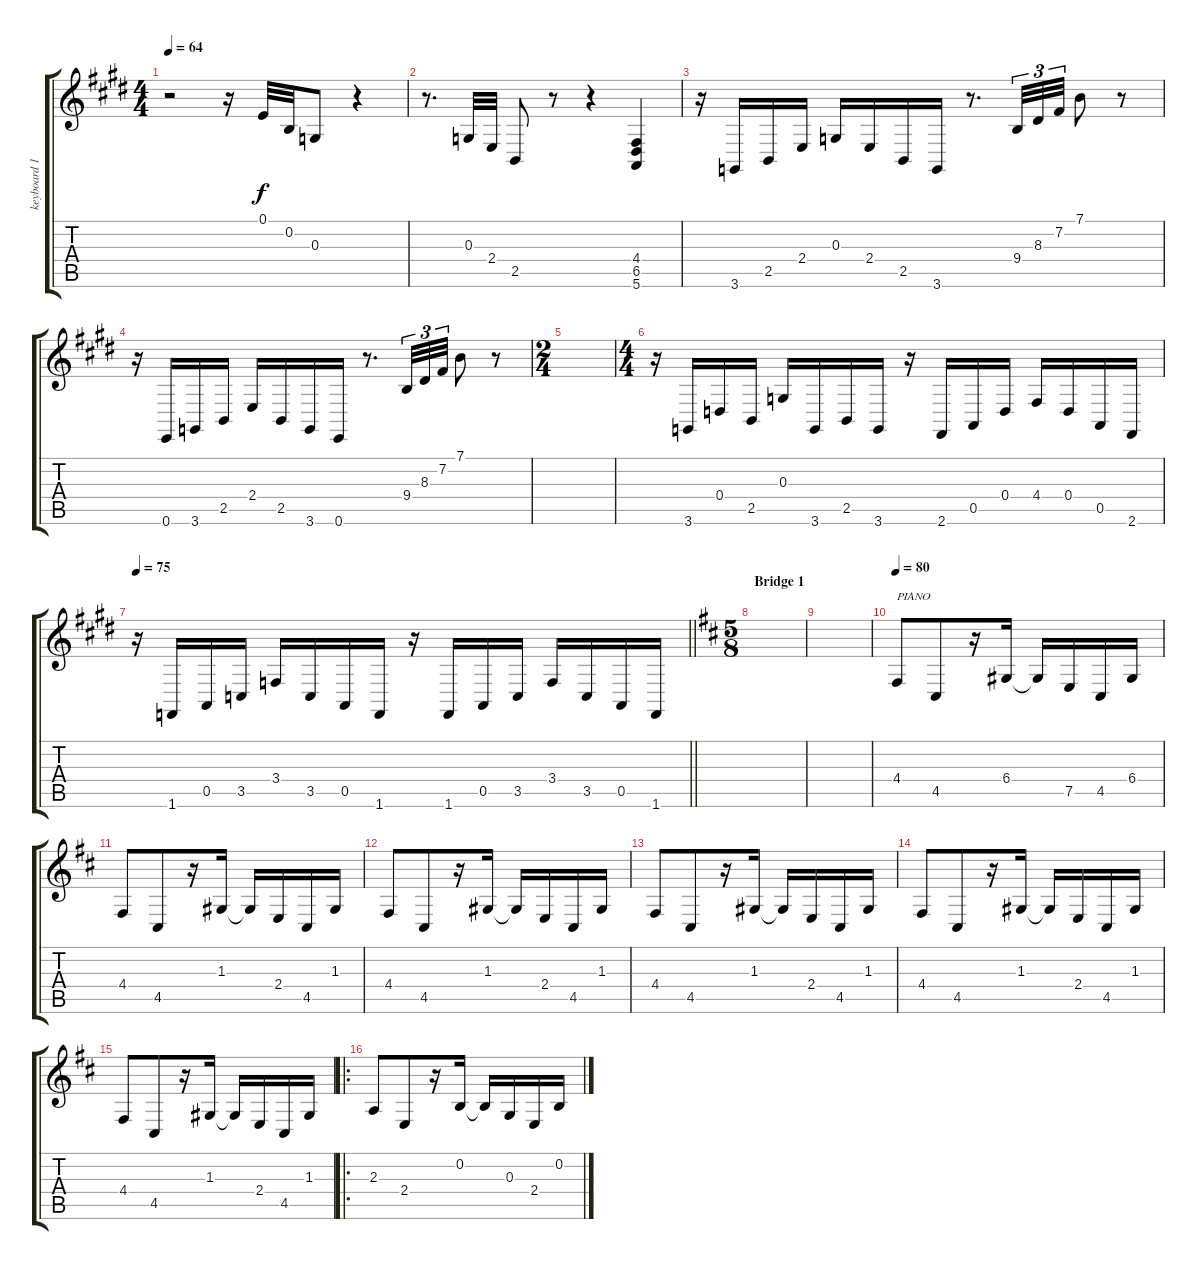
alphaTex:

\track ("keyboard 1" "keyboard 1") {instrument harpsichord}
\staff {score tabs}
\tuning (E4 B3 G3 D3 A2 E2) {hide}
\ts (4 4)
\tempo 64
\clef g2
\ks e
r.2{dy f} r.16 0.1.32 0.2.32 0.3.8 r.4 |
r.8{d} 0.3.32 2.4.32 2.5.8 r.8 r.4 (4.4 6.5 5.6).4 |
r.16 3.6.16 2.5.16 2.4.16 0.3.16 2.4.16 2.5.16 3.6.16 r.8{d} 9.4.32{tu (3 2)} 8.3.32{tu (3 2)} 7.2.32{tu (3 2)} 7.1.8 r.8 |
r.16 0.6.16 3.6.16 2.5.16 2.4.16 2.5.16 3.6.16 0.6.16 r.8{d} 9.4.32{tu (3 2)} 8.3.32{tu (3 2)} 7.2.32{tu (3 2)} 7.1.8 r.8 |
\ts (2 4)
|
\ts (4 4)
r.16 3.6.16 0.4.16 2.5.16 0.3.16 3.6.16 2.5.16 3.6.16 r.16 2.6.16 0.5.16 0.4.16 4.4.16 0.4.16 0.5.16 2.6.16 |
\tempo 75
\barLineRight lightlight
r.16 1.6.16 0.5.16 3.5.16 3.4.16 3.5.16 0.5.16 1.6.16 r.16 1.6.16 0.5.16 3.5.16 3.4.16 3.5.16 0.5.16 1.6.16 |
\ts (5 8)
\section ("" "Bridge 1")
\ks d
|
|
\tempo 80
4.4.8{txt "PIANO" instrument acousticgrandpiano} 4.5.8 r.16 6.4.16 6.4{t}.16 7.5.16 4.5.16 6.4.16 |
4.4.8 4.5.8 r.16 1.3.16 1.3{t}.16 2.4.16 4.5.16 1.3.16 |
4.4.8 4.5.8 r.16 1.3.16 1.3{t}.16 2.4.16 4.5.16 1.3.16 |
4.4.8 4.5.8 r.16 1.3.16 1.3{t}.16 2.4.16 4.5.16 1.3.16 |
4.4.8 4.5.8 r.16 1.3.16 1.3{t}.16 2.4.16 4.5.16 1.3.16 |
4.4.8 4.5.8 r.16 1.3.16 1.3{t}.16 2.4.16 4.5.16 1.3.16 |
\ro
2.3.8 2.4.8 r.16 0.2.16 0.2{t}.16 0.3.16 2.4.16 0.2.16
